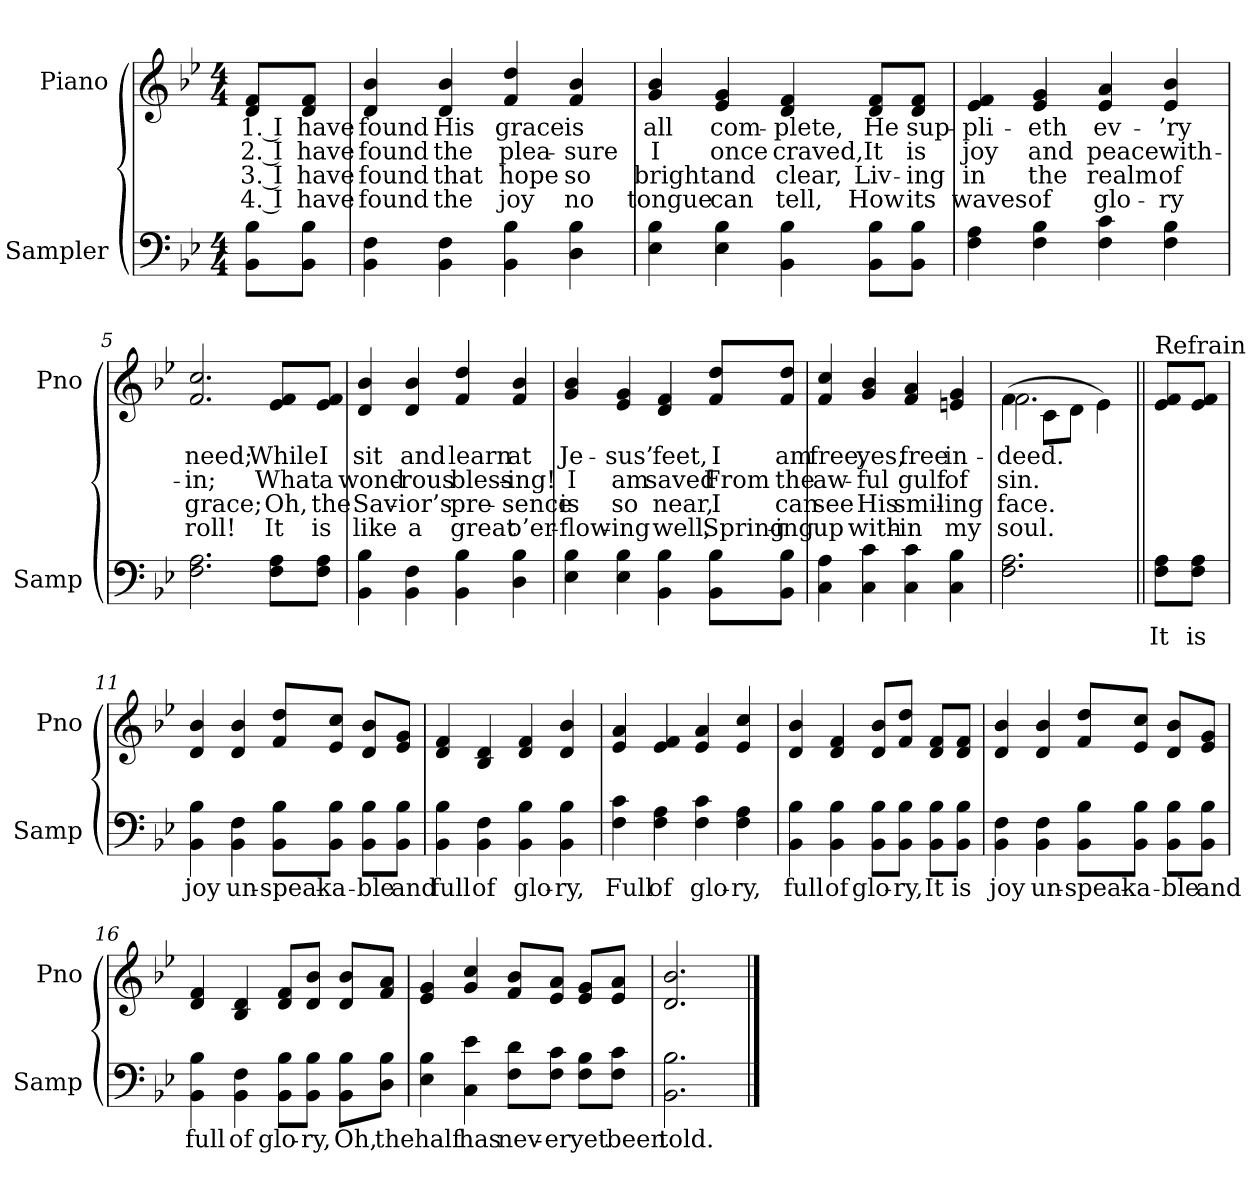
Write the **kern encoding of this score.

**kern	**text	**kern	**text	**text	**text	**text
*part2	*part2	*part1	*part1	*part1	*part1	*part1
*staff2	*staff2	*staff1	*staff1	*staff1	*staff1	*staff1
*I"Sampler	*	*I"Piano	*	*	*	*
*I'Samp	*	*I'Pno	*	*	*	*
*clefF4	*	*clefG2	*	*	*	*
*k[b-e-]	*	*k[b-e-]	*	*	*	*
*B-:	*	*B-:	*	*	*	*
*M4/4	*	*M4/4	*	*	*	*
=1	=1	=1	=1	=1	=1	=1
8BB-\ 8B-\L	.	8d/ 8f/L	1. I	2. I	3. I	4. I
8BB-\ 8B-\J	.	8d/ 8f/J	have	have	have	have
=2	=2	=2	=2	=2	=2	=2
4BB- 4F	.	4d 4b-	found	found	found	found
4BB- 4F	.	4d 4b-	His	the	that	the
4BB- 4B-	.	4f 4dd	grace	plea-	hope	joy
4D 4B-	.	4f 4b-	is	-sure	so	no
=3	=3	=3	=3	=3	=3	=3
4E- 4B-	.	4g 4b-	all	I	bright	tongue
4E- 4B-	.	4e- 4g	com-	once	and	can
4BB- 4B-	.	4d 4f	-plete,	craved,	clear,	tell,
8BB-\ 8B-\L	.	8d/ 8f/L	He	It	Liv-	How
8BB-\ 8B-\J	.	8d/ 8f/J	sup-	is	-ing	its
=4	=4	=4	=4	=4	=4	=4
4F 4A	.	4e- 4f	-pli-	joy	in	waves
4F 4B-	.	4e- 4g	-eth	and	the	of
4F 4c	.	4e- 4a	ev-	peace	realm	glo-
4F 4B-	.	4e- 4b-	-’ry	with-	of	-ry
=5	=5	=5	=5	=5	=5	=5
2.F 2.A	.	2.f 2.cc	need;	-in;	grace;	roll!
8F\ 8A\L	.	8e-/ 8f/L	While	What	Oh,	It
8F\ 8A\J	.	8e-/ 8f/J	I	a	the	is
=6	=6	=6	=6	=6	=6	=6
4BB- 4B-	.	4d 4b-	sit	wond-	Sav-	like
4BB- 4F	.	4d 4b-	and	-rous	-ior’s	a
4BB- 4B-	.	4f 4dd	learn	bless-	pre-	great
4D 4B-	.	4f 4b-	at	-ing!	-sence	o’er-
=7	=7	=7	=7	=7	=7	=7
4E- 4B-	.	4g 4b-	Je-	I	is	-flow-
4E- 4B-	.	4e- 4g	-sus’	am	so	-ing
4BB- 4B-	.	4d 4f	feet,	saved	near,	well,
8BB-\ 8B-\L	.	8f/ 8dd/L	I	From	I	Spring-
8BB-\ 8B-\J	.	8f/ 8dd/J	am	the	can	-ing
=8	=8	=8	=8	=8	=8	=8
4C 4A	.	4f 4cc	free,	aw-	see	up
4C 4c	.	4g 4b-	yes,	-ful	His	with-
4C 4c	.	4f 4a	free	gulf	smil-	-in
4C 4B-	.	4en 4g	in-	of	-ing	my
=9	=9	=9	=9	=9	=9	=9
*	*	*^	*	*	*	*
2.F 2.A	.	(4f\	2.f	-deed.	sin.	face.	soul.
.	.	8c\L	.	.	.	.	.
.	.	8d\J	.	.	.	.	.
.	.	4e-\)	.	.	.	.	.
*	*	*v	*v	*	*	*	*
=10||	=10||	=10||	=10||	=10||	=10||	=10||
!	!	!LO:TX:t=Refrain	!	!	!	!
8F\ 8A\L	It	8e-/ 8f/L	.	.	.	.
8F\ 8A\J	is	8e-/ 8f/J	.	.	.	.
=11	=11	=11	=11	=11	=11	=11
4BB- 4B-	joy	4d 4b-	.	.	.	.
4BB- 4F	un-	4d 4b-	.	.	.	.
8BB-\ 8B-\L	-speak-	8f/ 8dd/L	.	.	.	.
8BB-\ 8B-\J	-a-	8e-/ 8cc/J	.	.	.	.
8BB-\ 8B-\L	-ble	8d/ 8b-/L	.	.	.	.
8BB-\ 8B-\J	and	8e-/ 8g/J	.	.	.	.
=12	=12	=12	=12	=12	=12	=12
4BB- 4B-	full	4d 4f	.	.	.	.
4BB- 4F	of	4B- 4d	.	.	.	.
4BB- 4B-	glo-	4d 4f	.	.	.	.
4BB- 4B-	-ry,	4d 4b-	.	.	.	.
=13	=13	=13	=13	=13	=13	=13
4F 4c	Full	4e- 4a	.	.	.	.
4F 4A	of	4e- 4f	.	.	.	.
4F 4c	glo-	4e- 4a	.	.	.	.
4F 4A	-ry,	4e- 4cc	.	.	.	.
=14	=14	=14	=14	=14	=14	=14
4BB- 4B-	full	4d 4b-	.	.	.	.
4BB- 4B-	of	4d 4f	.	.	.	.
8BB-\ 8B-\L	glo-	8d/ 8b-/L	.	.	.	.
8BB-\ 8B-\J	-ry,	8f/ 8dd/J	.	.	.	.
8BB-\ 8B-\L	It	8d/ 8f/L	.	.	.	.
8BB-\ 8B-\J	is	8d/ 8f/J	.	.	.	.
=15	=15	=15	=15	=15	=15	=15
4BB- 4F	joy	4d 4b-	.	.	.	.
4BB- 4F	un-	4d 4b-	.	.	.	.
8BB-\ 8B-\L	-speak-	8f/ 8dd/L	.	.	.	.
8BB-\ 8B-\J	-a-	8e-/ 8cc/J	.	.	.	.
8BB-\ 8B-\L	-ble	8d/ 8b-/L	.	.	.	.
8BB-\ 8B-\J	and	8e-/ 8g/J	.	.	.	.
=16	=16	=16	=16	=16	=16	=16
4BB- 4B-	full	4d 4f	.	.	.	.
4BB- 4F	of	4B- 4d	.	.	.	.
8BB-\ 8B-\L	glo-	8d/ 8f/L	.	.	.	.
8BB-\ 8B-\J	-ry,	8d/ 8b-/J	.	.	.	.
8BB-\ 8B-\L	Oh,	8d/ 8b-/L	.	.	.	.
8D\ 8B-\J	the	8f/ 8a/J	.	.	.	.
=17	=17	=17	=17	=17	=17	=17
4E- 4B-	half	4e- 4g	.	.	.	.
4C 4e-	has	4g 4cc	.	.	.	.
8F\ 8d\L	nev-	8f/ 8b-/L	.	.	.	.
8F\ 8c\J	-er	8e-/ 8a/J	.	.	.	.
8F\ 8B-\L	yet	8e-/ 8g/L	.	.	.	.
8F\ 8c\J	been	8e-/ 8a/J	.	.	.	.
=18	=18	=18	=18	=18	=18	=18
2.BB- 2.B-	told.	2.d 2.b-	.	.	.	.
==	==	==	==	==	==	==
*-	*-	*-	*-	*-	*-	*-
